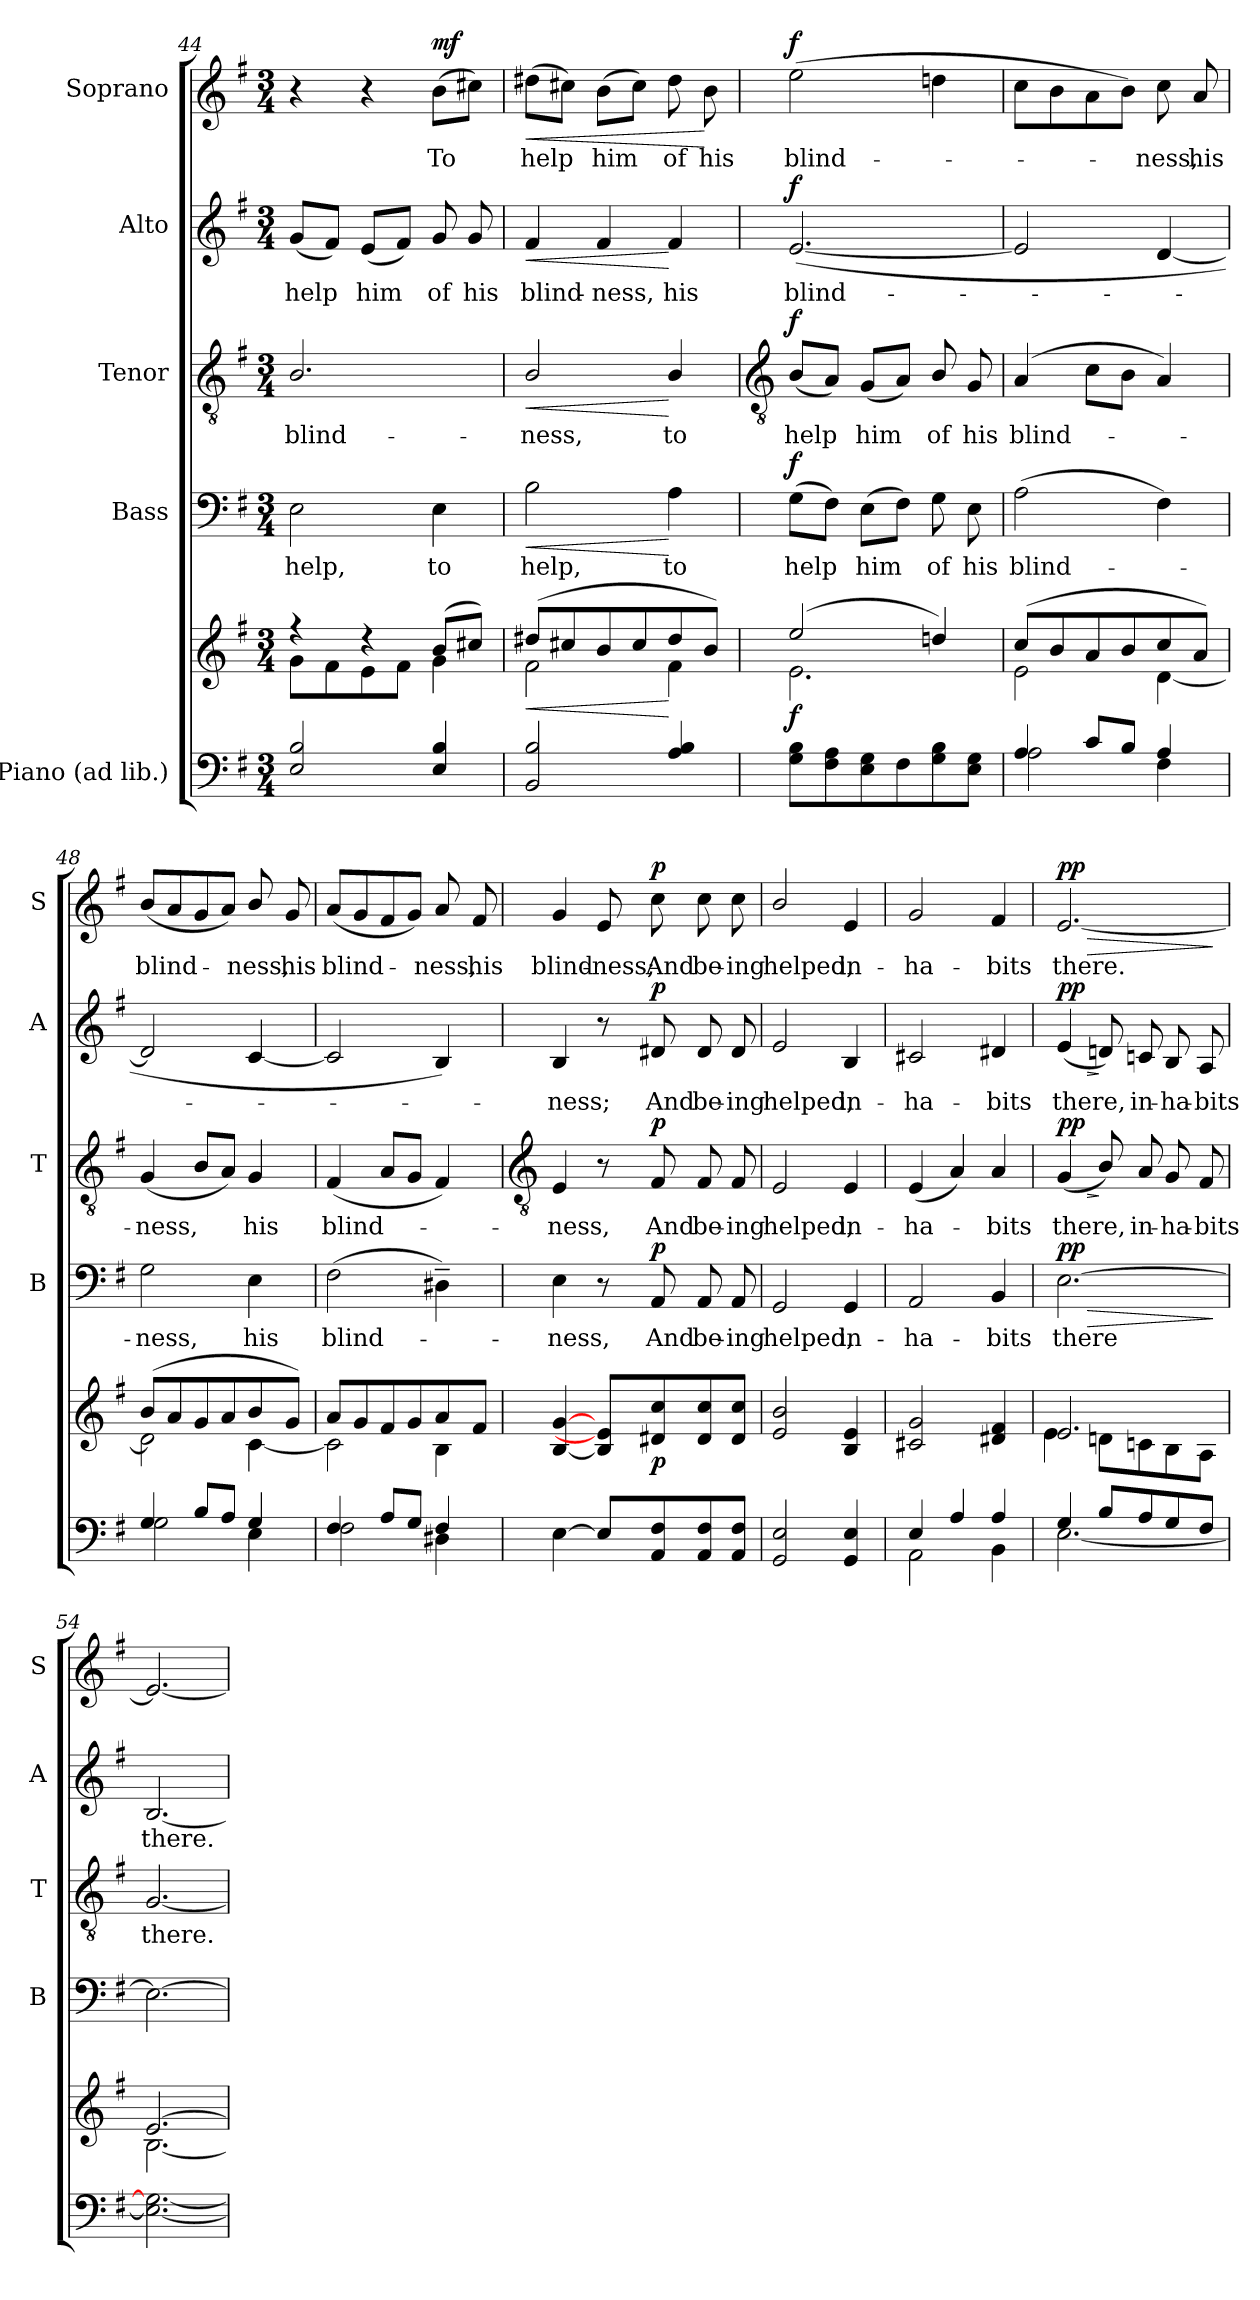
**kern	**kern	**dynam	**kern	**text	**dynam	**kern	**text	**dynam	**kern	**text	**dynam	**kern	**text	**dynam
*part5	*part5	*part5	*part4	*part4	*part4	*part3	*part3	*part3	*part2	*part2	*part2	*part1	*part1	*part1
*staff6	*staff5	*staff5/6	*staff4	*staff4	*staff4	*staff3	*staff3	*staff3	*staff2	*staff2	*staff2	*staff1	*staff1	*staff1
*I"Piano (ad lib.)	*	*	*I"Bass	*	*	*I"Tenor	*	*	*I"Alto	*	*	*I"Soprano	*	*
*	*	*	*I'B	*	*	*I'T	*	*	*I'A	*	*	*I'S	*	*
*clefF4	*clefG2	*	*clefF4	*	*	*clefGv2	*	*	*clefG2	*	*	*clefG2	*	*
*k[f#]	*k[f#]	*	*k[f#]	*	*	*k[f#]	*	*	*k[f#]	*	*	*k[f#]	*	*
*G:	*G:	*	*G:	*	*	*G:	*	*	*G:	*	*	*G:	*	*
*M3/4	*M3/4	*	*M3/4	*	*	*M3/4	*	*	*M3/4	*	*	*M3/4	*	*
=44	=44	=44	=44	=44	=44	=44	=44	=44	=44	=44	=44	=44	=44	=44
*^	*^	*	*	*	*	*	*	*	*	*	*	*	*	*
!	!	!	!	!	!	!LO:LY:b	!	!	!LO:LY:b	!	!	!LO:LY:b	!	!	!	!
2E 2B	2.ryy	4r	8g\L	.	2E	help,	.	2.B/	blind-	.	(<8gL	help	.	4r	.	.
.	.	.	8f#\	.	.	.	.	.	.	.	8f#J)	.	.	.	.	.
!	!	!	!	!	!	!	!	!	!	!	!	!LO:LY:b	!	!	!	!
.	.	4r	8e\	.	.	.	.	.	.	.	(<8eL	him	.	4r	.	.
.	.	.	8f#\J	.	.	.	.	.	.	.	8f#J)	.	.	.	.	.
!	!	!	!	!	!	!LO:LY:b	!	!	!	!	!	!LO:LY:b	!	!	!LO:LY:b	!LO:DY:b
4E 4B	.	(>8b/L	4g\	.	4E	to	.	.	.	.	8g	of	.	(>8bL	To	mf
!	!	!	!	!	!	!	!	!	!	!	!	!LO:LY:b	!	!	!	!
.	.	8cc#X/J)	.	.	.	.	.	.	.	.	8g	his	.	8cc#XJ)	.	.
=45	=45	=45	=45	=45	=45	=45	=45	=45	=45	=45	=45	=45	=45	=45	=45	=45
!	!	!	!	!LO:HP:b	!	!LO:LY:b	!LO:HP:b	!	!LO:LY:b	!LO:HP:b	!	!LO:LY:b	!LO:HP:b	!	!LO:LY:b	!LO:HP:b
2BB 2B	2.ryy	(>8dd#X/L	2f#\	<	2B	help,	<	2B/	-ness,	<	4f#	blind-	<	(>8dd#XL	help	<
.	.	8cc#X/	.	.	.	.	.	.	.	.	.	.	.	8cc#XJ)	.	.
!	!	!	!	!	!	!	!	!	!	!	!	!LO:LY:b	!	!	!LO:LY:b	!
.	.	8b/	.	.	.	.	.	.	.	.	4f#	-ness,	.	(>8bL	him	.
.	.	8cc#/	.	.	.	.	.	.	.	.	.	.	.	8cc#J)	.	.
!	!	!	!	!	!	!LO:LY:b	!	!	!LO:LY:b	!	!	!LO:LY:b	!	!	!LO:LY:b	!
4A 4B	.	8dd#/	4f#\	[	4A	to	[	4B/	to	[	4f#	his	[	8dd#	of	.
!	!	!	!	!	!	!	!	!	!	!	!	!	!	!	!LO:LY:b	!
.	.	8b/J)	.	.	.	.	.	.	.	.	.	.	.	8b	his	[
!!LO:LB:g=z
=46	=46	=46	=46	=46	=46	=46	=46	=46	=46	=46	=46	=46	=46	=46	=46	=46
*	*	*	*	*	*	*	*	*clefGv2	*	*	*	*	*	*	*	*
!	!	!	!	!LO:DY:b	!	!LO:LY:b	!LO:DY:b	!	!LO:LY:b	!LO:DY:b	!	!LO:LY:b	!LO:DY:b	!	!LO:LY:b	!LO:DY:b
8G 8BL	2ryy	(>2ee/	2.e\	f	(>8GL	help	f	(<8BL	help	f	(<[2.e	blind-	f	(>2ee	blind-	f
8F# 8A	.	.	.	.	8F#J)	.	.	8AJ)	.	.	.	.	.	.	.	.
!	!	!	!	!	!	!LO:LY:b	!	!	!LO:LY:b	!	!	!	!	!	!	!
8E 8G	.	.	.	.	(>8EL	him	.	(<8GL	him	.	.	.	.	.	.	.
8F#	.	.	.	.	8F#J)	.	.	8AJ)	.	.	.	.	.	.	.	.
!	!	!	!	!	!	!LO:LY:b	!	!	!LO:LY:b	!	!	!	!	!	!	!
8G 8B	4ryy	4ddn/)	.	.	8G	of	.	8B/	of	.	.	.	.	4ddn	.	.
!	!	!	!	!	!	!LO:LY:b	!	!	!LO:LY:b	!	!	!	!	!	!	!
8E 8GJ	.	.	.	.	8E	his	.	8G	his	.	.	.	.	.	.	.
=47	=47	=47	=47	=47	=47	=47	=47	=47	=47	=47	=47	=47	=47	=47	=47	=47
!	!	!	!	!	!	!LO:LY:b	!	!	!LO:LY:b	!	!	!	!	!	!	!
4A/	2A\	(>8cc/L	2e\	.	(>2A	blind-	.	(>4A	blind-	.	2e]	.	.	8ccL	.	.
.	.	8b/	.	.	.	.	.	.	.	.	.	.	.	8b	.	.
8c/L	.	8a/	.	.	.	.	.	8cL	.	.	.	.	.	8a	.	.
8B/J	.	8b/	.	.	.	.	.	8BJ	.	.	.	.	.	8bJ)	.	.
!	!	!	!	!	!	!	!	!	!	!	!	!	!	!	!LO:LY:b	!
4A/	4F#\	8cc/	[4d\	.	4F#)	.	.	4A)	.	.	[4d	.	.	8cc	ness,	.
!	!	!	!	!	!	!	!	!	!	!	!	!	!	!	!LO:LY:b	!
.	.	8a/J)	.	.	.	.	.	.	.	.	.	.	.	8a	his	.
=48	=48	=48	=48	=48	=48	=48	=48	=48	=48	=48	=48	=48	=48	=48	=48	=48
!	!	!	!	!	!	!LO:LY:b	!	!	!LO:LY:b	!	!	!	!	!	!LO:LY:b	!
4G/	2G\	(>8b/L	2d\]	.	2G	ness,	.	(<4G	ness,	.	2d]	.	.	(<8bL	blind-	.
.	.	8a/	.	.	.	.	.	.	.	.	.	.	.	8a	.	.
8B/L	.	8g/	.	.	.	.	.	8BL	.	.	.	.	.	8g	.	.
8A/J	.	8a/	.	.	.	.	.	8AJ)	.	.	.	.	.	8aJ)	.	.
!	!	!	!	!	!	!LO:LY:b	!	!	!LO:LY:b	!	!	!	!	!	!LO:LY:b	!
4G/	4E\	8b/	[4c\	.	4E	his	.	4G	his	.	[4c	.	.	8b/	ness,	.
!	!	!	!	!	!	!	!	!	!	!	!	!	!	!	!LO:LY:b	!
.	.	8g/J)	.	.	.	.	.	.	.	.	.	.	.	8g	his	.
=49	=49	=49	=49	=49	=49	=49	=49	=49	=49	=49	=49	=49	=49	=49	=49	=49
!	!	!	!	!	!	!LO:LY:b	!	!	!LO:LY:b	!	!	!	!	!	!LO:LY:b	!
4F#/	2F#\	8a/L	2c\]	.	(>2F#	blind-	.	(<4F#	blind-	.	2c]	.	.	(<8aL	blind-	.
.	.	8g/	.	.	.	.	.	.	.	.	.	.	.	8g	.	.
8A/L	.	8f#/	.	.	.	.	.	8AL	.	.	.	.	.	8f#	.	.
8G/J	.	8g/	.	.	.	.	.	8GJ	.	.	.	.	.	8gJ)	.	.
!	!	!	!	!	!	!	!	!	!	!	!	!	!	!	!LO:LY:b	!
4F#/	4D#X\	8a/	4B\	.	4D#X~)	.	.	4F#)	.	.	4B)	.	.	8a	ness,	.
!	!	!	!	!	!	!	!	!	!	!	!	!	!	!	!LO:LY:b	!
.	.	8f#/J	.	.	.	.	.	.	.	.	.	.	.	8f#	his	.
!!LO:LB:g=z
=50	=50	=50	=50	=50	=50	=50	=50	=50	=50	=50	=50	=50	=50	=50	=50	=50
*	*	*	*	*	*	*	*	*clefGv2	*	*	*	*	*	*	*	*
!	!	!	!	!	!	!LO:LY:b	!	!	!LO:LY:b	!	!	!LO:LY:b	!	!	!LO:LY:b	!
[4E\	2ryy	[4B/ [4g/	2ryy	.	4E	ness,	.	4E	ness,	.	4B	ness;	.	4g	blind-	.
!	!	!	!	!	!	!	!	!	!	!	!	!	!	!	!LO:LY:b	!
8EL]	.	8B/] 8e/]L	.	.	8r	.	.	8r	.	.	8r	.	.	8e	-ness;	.
!	!	!	!	!LO:DY:b	!	!LO:LY:b	!LO:DY:b	!	!LO:LY:b	!LO:DY:b	!	!LO:LY:b	!LO:DY:b	!	!LO:LY:b	!LO:DY:b
8AA 8F#	.	8d#X/ 8cc/	.	p	8AA	And	p	8F#	And	p	8d#X	And	p	8cc	And	p
!	!	!	!	!	!	!LO:LY:b	!	!	!LO:LY:b	!	!	!LO:LY:b	!	!	!LO:LY:b	!
8AA 8F#	4ryy	8d#/ 8cc/	4ryy	.	8AA	be-	.	8F#	be-	.	8d#	be-	.	8cc	be-	.
!	!	!	!	!	!	!LO:LY:b	!	!	!LO:LY:b	!	!	!LO:LY:b	!	!	!LO:LY:b	!
8AA 8F#J	.	8d#/ 8cc/J	.	.	8AA	-ing	.	8F#	-ing	.	8d#	-ing	.	8cc	-ing	.
=51	=51	=51	=51	=51	=51	=51	=51	=51	=51	=51	=51	=51	=51	=51	=51	=51
!	!	!	!	!	!	!LO:LY:b	!	!	!LO:LY:b	!	!	!LO:LY:b	!	!	!LO:LY:b	!
2GG/ 2E/	2ryy	2e/ 2b/	2ryy	.	2GG	helped,	.	2E	helped,	.	2e	helped,	.	2b/	helped,	.
!	!	!	!	!	!	!LO:LY:b	!	!	!LO:LY:b	!	!	!LO:LY:b	!	!	!LO:LY:b	!
4GG 4E	4ryy	4B/ 4e/	4ryy	.	4GG	in-	.	4E	in-	.	4B	in-	.	4e	in-	.
=52	=52	=52	=52	=52	=52	=52	=52	=52	=52	=52	=52	=52	=52	=52	=52	=52
!	!	!	!	!	!	!LO:LY:b	!	!	!LO:LY:b	!	!	!LO:LY:b	!	!	!LO:LY:b	!
4E/	2AA\	2c#X/ 2g/	2ryy	.	2AA	-ha-	.	(<4E	-ha-	.	2c#X	-ha-	.	2g	-ha-	.
4A/	.	.	.	.	.	.	.	4A)	.	.	.	.	.	.	.	.
!	!	!	!	!	!	!LO:LY:b	!	!	!LO:LY:b	!	!	!LO:LY:b	!	!	!LO:LY:b	!
4A/	4BB\	4d#X/ 4f#/	4ryy	.	4BB	-bits	.	4A	bits	.	4d#X	-bits	.	4f#	-bits	.
=53	=53	=53	=53	=53	=53	=53	=53	=53	=53	=53	=53	=53	=53	=53	=53	=53
!	!	!	!	!	!	!LO:LY:b	!LO:HP:b	!	!LO:LY:b	!LO:HP:b	!	!LO:LY:b	!LO:HP:b	!	!LO:LY:b	!LO:HP:b
!	!	!	!	!	!	!	!LO:DY:n=1:b	!	!	!LO:DY:n=1:b	!	!	!LO:DY:n=1:b	!	!	!LO:DY:n=1:b
4G/	[2.E\	2.e/	4e\	.	[2.E	there	> pp	(<4G	there,	> pp	(<4e	there,	> pp	[2.e	there.	> pp
8B/L	.	.	8dn\L	.	.	.	.	8B/)	.	]	8dn)	.	]	.	.	.
!	!	!	!	!	!	!	!	!	!LO:LY:b	!	!	!LO:LY:b	!	!	!	!
8A	.	.	8cn\	.	.	.	.	8A	in-	.	8cn	in-	.	.	.	.
!	!	!	!	!	!	!	!	!	!LO:LY:b	!	!	!LO:LY:b	!	!	!	!
8G	.	.	8B\	.	.	.	.	8G	-ha-	.	8B	-ha-	.	.	.	.
!	!	!	!	!	!	!	!	!	!LO:LY:b	!	!	!LO:LY:b	!	!	!	!
8F#J	.	.	8A\J	.	.	.	.	8F#	-bits	.	8A	-bits	.	.	.	.
*v	*v	*	*	*	*	*	*	*	*	*	*	*	*	*	*	*
*	*v	*v	*	*	*	*	*	*	*	*	*	*	*	*	*
.	.	.	.	.	]	.	.	.	.	.	.	.	.	]
=54	=54	=54	=54	=54	=54	=54	=54	=54	=54	=54	=54	=54	=54	=54
*^	*^	*	*	*	*	*	*	*	*	*	*	*	*	*
!	!	!	!	!	!	!	!	!	!LO:LY:b	!	!	!LO:LY:b	!	!	!	!
2.ryy	2.E\_ 2.G\_	[2.e/	[2.B\	.	2.E_	.	.	[2.G	there.	.	[2.B	there.	.	2.e_	.	.
*v	*v	*	*	*	*	*	*	*	*	*	*	*	*	*	*	*
*	*v	*v	*	*	*	*	*	*	*	*	*	*	*	*	*
=	=	=	=	=	=	=	=	=	=	=	=	=	=	=
*-	*-	*-	*-	*-	*-	*-	*-	*-	*-	*-	*-	*-	*-	*-
